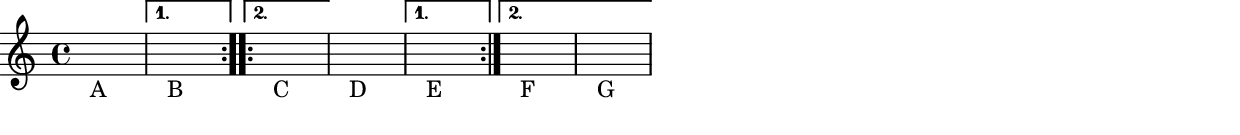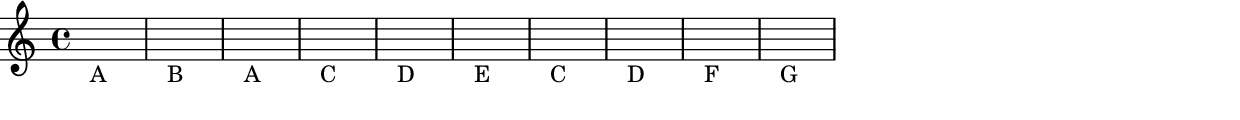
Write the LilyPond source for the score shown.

%% Generated by lilypond-book
%% Options: [exampleindent=10.16\mm,indent=0\mm,line-width=160\mm]
\include "lilypond-book-preamble.ly"


% ****************************************************************
% Start cut-&-pastable-section
% ****************************************************************



\paper {
  indent = 0\mm
  line-width = 160\mm
  % offset the left padding, also add 1mm as lilypond creates cropped
  % images with a little space on the right
  line-width = #(- line-width (* mm  3.000000) (* mm 1))
}

\layout {
  
}





% ****************************************************************
% ly snippet:
% ****************************************************************
\sourcefilename "/home/gub/NewGub/gub/target/linux-x86/src/lilypond-git.sv.gnu.org--lilypond.git-release-unstable/input/regression/volta-overhang.ly"
\sourcefileline 0
\version "2.23.0"

#(ly:set-option 'warning-as-error #t)

\header {
  texidoc="A final volta bracket overhanging the next section can be
achieved with the @code{repeatCommands} property."
}

music = \context Voice \fixed c' {
  \repeat volta 2 {
    s1_"A"
  } \alternative {
    s1_"B"
    {
      %% TODO: Invent a cleaner alternative to this repeatCommands
      %% hack, but probably keep using voltaSpannerDuration to control
      %% the bracket length.

      %% The situation is that this alternative has no duration, so
      %% the implied \volta 2 function tells the Volta_engraver that
      %% this alternative ends immediately after it begins, so the
      %% engraver does not engrave a bracket.

      %% A specialized solution in the Volta_engraver could allow the
      %% volta bracket of a final alternative to overhang subsequent
      %% music, but a more general solution that schedules spanner-end
      %% (and other) events at a future time (which the Volta_engraver
      %% would handle like any other event) might also be useful for
      %% other things.

      \volta #'() { % remove when unfolded
        \set Score.repeatCommands = #'(end-repeat start-repeat (volta "2."))
        \set Score.voltaSpannerDuration = #(ly:make-moment 1)
      }
    }
  }

  \repeat volta 2 {
    s1_"C" | s_"D" |
    \unset Score.voltaSpannerDuration
  } \alternative {
    s_"E"
    { s_"F" s_"G" }
  }
}

\score { \music }
\score { \unfoldRepeats \music }



% ****************************************************************
% end ly snippet
% ****************************************************************
